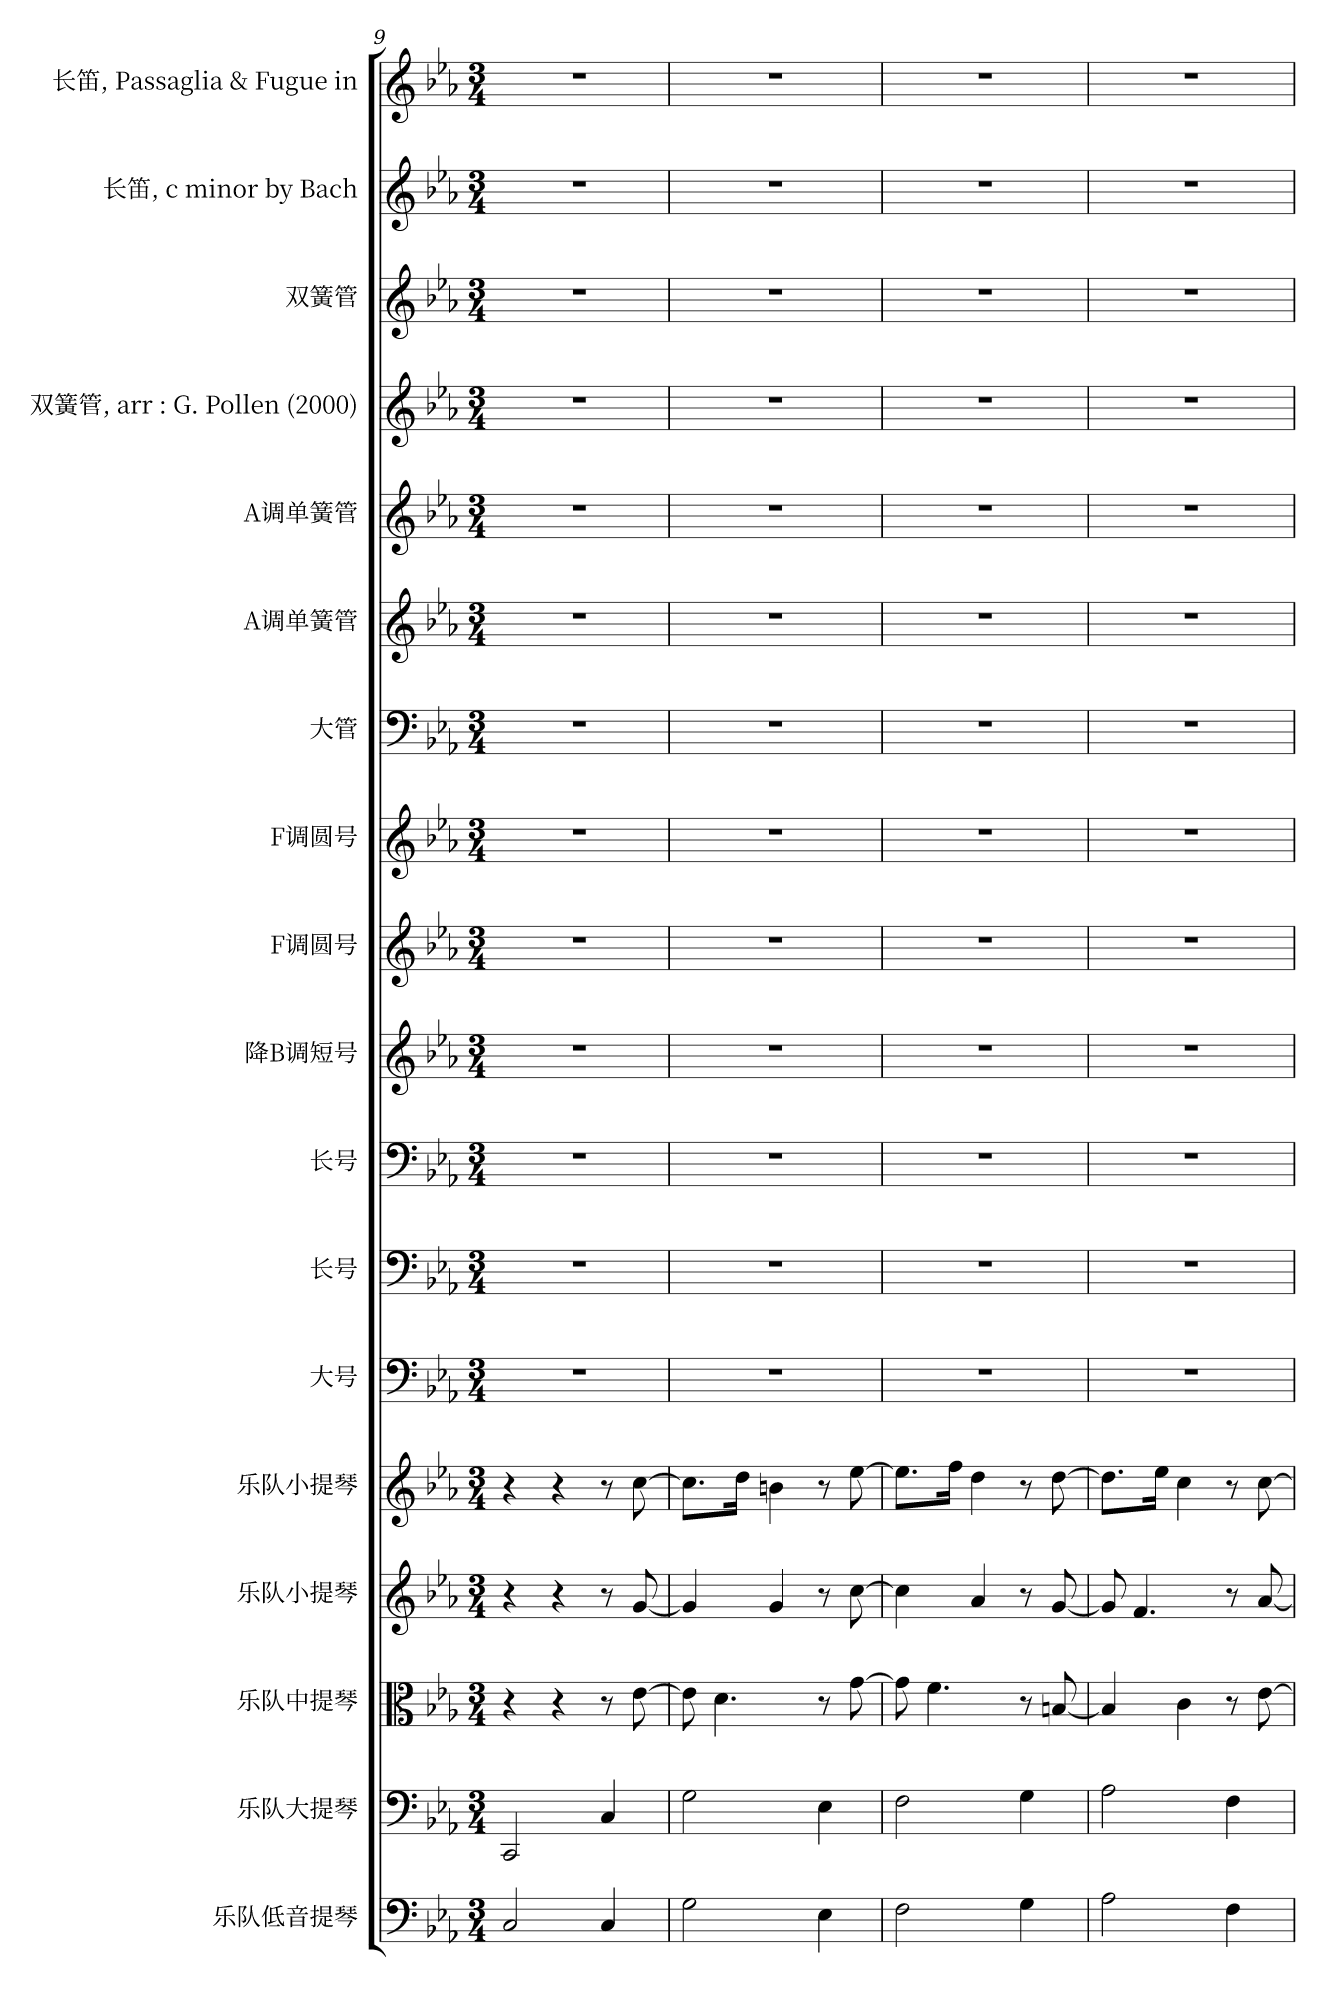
**kern	**kern	**kern	**kern	**kern	**kern	**kern	**kern	**kern	**kern	**kern	**kern	**kern	**kern	**kern	**kern	**kern	**kern
*part18	*part17	*part16	*part15	*part14	*part13	*part12	*part11	*part10	*part9	*part8	*part7	*part6	*part5	*part4	*part3	*part2	*part1
*staff18	*staff17	*staff16	*staff15	*staff14	*staff13	*staff12	*staff11	*staff10	*staff9	*staff8	*staff7	*staff6	*staff5	*staff4	*staff3	*staff2	*staff1
*I"乐队低音提琴	*I"乐队大提琴	*I"乐队中提琴	*I"乐队小提琴	*I"乐队小提琴	*I"大号	*I"长号	*I"长号	*I"降B调短号	*I"F调圆号	*I"F调圆号	*I"大管	*I"A调单簧管	*I"A调单簧管	*I"双簧管, arr :  G. Pollen (2000)	*I"双簧管	*I"长笛, c minor by Bach	*I"长笛, Passaglia &amp; Fugue in
!!LO:PB:g=z
*clefF4	*clefF4	*clefC3	*clefG2	*clefG2	*clefF4	*clefF4	*clefF4	*clefG2	*clefG2	*clefG2	*clefF4	*clefG2	*clefG2	*clefG2	*clefG2	*clefG2	*clefG2
*ITrd7c12	*	*	*	*	*	*	*	*ITrd1c2	*ITrd4c7	*ITrd4c7	*	*ITrd2c3	*ITrd2c3	*	*	*	*
*k[b-e-a-]	*k[b-e-a-]	*k[b-e-a-]	*k[b-e-a-]	*k[b-e-a-]	*k[b-e-a-]	*k[b-e-a-]	*k[b-e-a-]	*k[b-e-a-d-g-]	*k[b-e-a-d-]	*k[b-e-a-d-]	*k[b-e-a-]	*k[]	*k[]	*k[b-e-a-]	*k[b-e-a-]	*k[b-e-a-]	*k[b-e-a-]
*M3/4	*M3/4	*M3/4	*M3/4	*M3/4	*M3/4	*M3/4	*M3/4	*M3/4	*M3/4	*M3/4	*M3/4	*M3/4	*M3/4	*M3/4	*M3/4	*M3/4	*M3/4
=9	=9	=9	=9	=9	=9	=9	=9	=9	=9	=9	=9	=9	=9	=9	=9	=9	=9
2CC/	2CC/	4r	4r	4r	2.r	2.r	2.r	2.r	2.r	2.r	2.r	2.r	2.r	2.r	2.r	2.r	2.r
.	.	4r	4r	4r	.	.	.	.	.	.	.	.	.	.	.	.	.
4CC/	4C/	8r	8r	8r	.	.	.	.	.	.	.	.	.	.	.	.	.
.	.	[8e-\	[8g/	[8cc\	.	.	.	.	.	.	.	.	.	.	.	.	.
=10	=10	=10	=10	=10	=10	=10	=10	=10	=10	=10	=10	=10	=10	=10	=10	=10	=10
2GG\	2G\	8e-\]	4g/]	8.cc\L]	2.r	2.r	2.r	2.r	2.r	2.r	2.r	2.r	2.r	2.r	2.r	2.r	2.r
.	.	4.d\	.	.	.	.	.	.	.	.	.	.	.	.	.	.	.
.	.	.	.	16dd\Jk	.	.	.	.	.	.	.	.	.	.	.	.	.
.	.	.	4g/	4bn\	.	.	.	.	.	.	.	.	.	.	.	.	.
4EE-\	4E-\	8r	8r	8r	.	.	.	.	.	.	.	.	.	.	.	.	.
.	.	[8g\	[8cc\	[8ee-\	.	.	.	.	.	.	.	.	.	.	.	.	.
=11	=11	=11	=11	=11	=11	=11	=11	=11	=11	=11	=11	=11	=11	=11	=11	=11	=11
2FF\	2F\	8g\]	4cc\]	8.ee-\L]	2.r	2.r	2.r	2.r	2.r	2.r	2.r	2.r	2.r	2.r	2.r	2.r	2.r
.	.	4.f\	.	.	.	.	.	.	.	.	.	.	.	.	.	.	.
.	.	.	.	16ff\Jk	.	.	.	.	.	.	.	.	.	.	.	.	.
.	.	.	4a-/	4dd\	.	.	.	.	.	.	.	.	.	.	.	.	.
4GG\	4G\	8r	8r	8r	.	.	.	.	.	.	.	.	.	.	.	.	.
.	.	[8Bn/	[8g/	[8dd\	.	.	.	.	.	.	.	.	.	.	.	.	.
=12	=12	=12	=12	=12	=12	=12	=12	=12	=12	=12	=12	=12	=12	=12	=12	=12	=12
2AA-\	2A-\	4B/]	8g/]	8.dd\L]	2.r	2.r	2.r	2.r	2.r	2.r	2.r	2.r	2.r	2.r	2.r	2.r	2.r
.	.	.	4.f/	.	.	.	.	.	.	.	.	.	.	.	.	.	.
.	.	.	.	16ee-\Jk	.	.	.	.	.	.	.	.	.	.	.	.	.
.	.	4c\	.	4cc\	.	.	.	.	.	.	.	.	.	.	.	.	.
4FF\	4F\	8r	8r	8r	.	.	.	.	.	.	.	.	.	.	.	.	.
.	.	[8e-\	[8a-/	[8cc\	.	.	.	.	.	.	.	.	.	.	.	.	.
=	=	=	=	=	=	=	=	=	=	=	=	=	=	=	=	=	=
*-	*-	*-	*-	*-	*-	*-	*-	*-	*-	*-	*-	*-	*-	*-	*-	*-	*-
